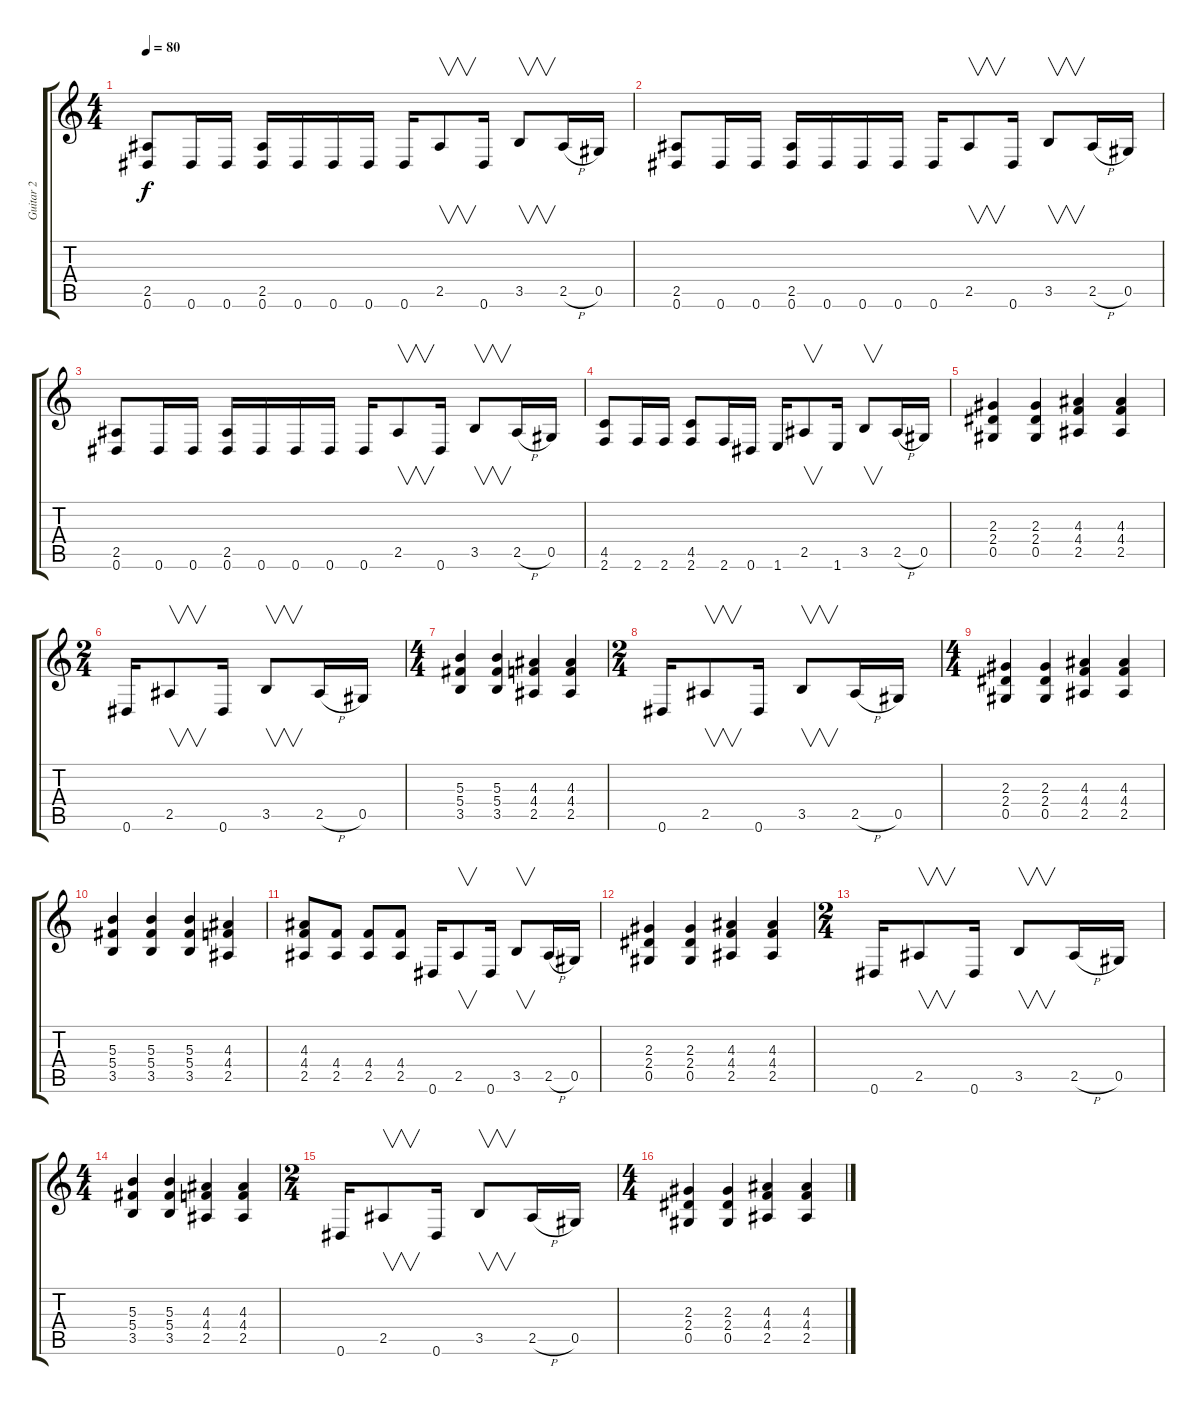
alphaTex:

\track ("Guitar 2" "Guitar 2") {instrument distortionguitar}
\staff {score tabs}
\tuning (Eb4 Bb3 Gb3 Db3 Ab2 Eb2) {hide}
\ts (4 4)
\tempo 80
\clef g2
\ks c
(2.5 0.6).8{dy f} 0.6.16{instrument electricguitarmuted} 0.6.16 (2.5 0.6).16{instrument distortionguitar} 0.6.16{instrument electricguitarmuted} 0.6.16 0.6.16 0.6.16{instrument distortionguitar} 2.5.8{v} 0.6.16{instrument electricguitarmuted} 3.5.8{v instrument distortionguitar} 2.5{h}.16 0.5.16 |
(2.5 0.6).8 0.6.16{instrument electricguitarmuted} 0.6.16 (2.5 0.6).16{instrument distortionguitar} 0.6.16{instrument electricguitarmuted} 0.6.16 0.6.16 0.6.16{instrument distortionguitar} 2.5.8{v} 0.6.16{instrument electricguitarmuted} 3.5.8{v instrument distortionguitar} 2.5{h}.16 0.5.16 |
(2.5 0.6).8 0.6.16{instrument electricguitarmuted} 0.6.16 (2.5 0.6).16{instrument distortionguitar} 0.6.16{instrument electricguitarmuted} 0.6.16 0.6.16 0.6.16{instrument distortionguitar} 2.5.8{v} 0.6.16{instrument electricguitarmuted} 3.5.8{v instrument distortionguitar} 2.5{h}.16 0.5.16 |
(4.5 2.6).8 2.6.16{instrument electricguitarmuted} 2.6.16 (4.5 2.6).8{instrument distortionguitar} 2.6.16 0.6.16 1.6.16 2.5.8{v instrument distortionguitar} 1.6.16{instrument electricguitarmuted} 3.5.8{v instrument distortionguitar} 2.5{h}.16 0.5.16 |
(2.3 2.4 0.5).4 (2.3 2.4 0.5).4 (4.3 4.4 2.5).4 (4.3 4.4 2.5).4 |
\ts (2 4)
0.6.16{instrument electricguitarmuted} 2.5.8{v instrument distortionguitar} 0.6.16{instrument electricguitarmuted} 3.5.8{v instrument distortionguitar} 2.5{h}.16 0.5.16 |
\ts (4 4)
(5.3 5.4 3.5).4 (5.3 5.4 3.5).4 (4.3 4.4 2.5).4 (4.3 4.4 2.5).4 |
\ts (2 4)
0.6.16{instrument electricguitarmuted} 2.5.8{v instrument distortionguitar} 0.6.16{instrument electricguitarmuted} 3.5.8{v instrument distortionguitar} 2.5{h}.16 0.5.16 |
\ts (4 4)
(2.3 2.4 0.5).4 (2.3 2.4 0.5).4 (4.3 4.4 2.5).4 (4.3 4.4 2.5).4 |
(5.3 5.4 3.5).4 (5.3 5.4 3.5).4 (5.3 5.4 3.5).4 (4.3 4.4 2.5).4 |
(4.3 4.4 2.5).8 (4.4 2.5).8{instrument electricguitarmuted} (4.4 2.5).8 (4.4 2.5).8 0.6.16 2.5.8{v instrument distortionguitar} 0.6.16{instrument electricguitarmuted} 3.5.8{v instrument distortionguitar} 2.5{h}.16 0.5.16 |
(2.3 2.4 0.5).4 (2.3 2.4 0.5).4 (4.3 4.4 2.5).4 (4.3 4.4 2.5).4 |
\ts (2 4)
0.6.16{instrument electricguitarmuted} 2.5.8{v instrument distortionguitar} 0.6.16{instrument electricguitarmuted} 3.5.8{v instrument distortionguitar} 2.5{h}.16 0.5.16 |
\ts (4 4)
(5.3 5.4 3.5).4 (5.3 5.4 3.5).4 (4.3 4.4 2.5).4 (4.3 4.4 2.5).4 |
\ts (2 4)
0.6.16{instrument electricguitarmuted} 2.5.8{v instrument distortionguitar} 0.6.16{instrument electricguitarmuted} 3.5.8{v instrument distortionguitar} 2.5{h}.16 0.5.16 |
\ts (4 4)
(2.3 2.4 0.5).4 (2.3 2.4 0.5).4 (4.3 4.4 2.5).4 (4.3 4.4 2.5).4
